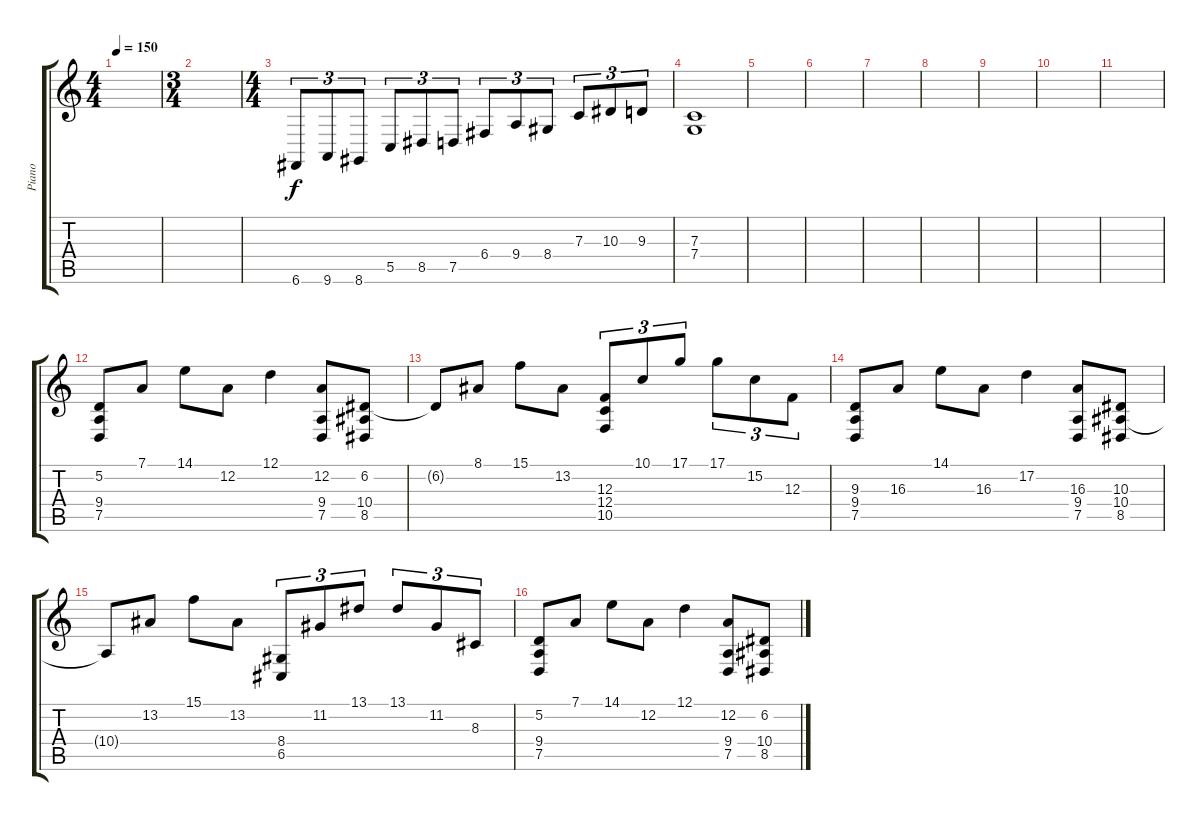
\track ("Piano" "Piano") {instrument brightacousticpiano}
\staff {score tabs}
\tuning (D4 A3 F3 C3 G2 C2) {hide}
\ts (4 4)
\tempo 150
\clef g2
\ks c
|
\ts (3 4)
|
\ts (4 4)
6.6.8{tu (3 2)} 9.6.8{tu (3 2)} 8.6.8{tu (3 2)} 5.5.8{tu (3 2)} 8.5.8{tu (3 2)} 7.5.8{tu (3 2)} 6.4.8{tu (3 2)} 9.4.8{tu (3 2)} 8.4.8{tu (3 2)} 7.3.8{tu (3 2)} 10.3.8{tu (3 2)} 9.3.8{tu (3 2)} |
(7.3 7.4).1 |
|
|
|
|
|
|
|
(5.2 9.4 7.5).8 7.1.8 14.1.8 12.2.8 12.1.4 (12.2 9.4 7.5).8 (6.2 10.4 8.5).8 |
6.2{t}.8 8.1.8 15.1.8 13.2.8 (12.3 12.4 10.5).8{tu (3 2)} 10.1.8{tu (3 2)} 17.1.8{tu (3 2)} 17.1.8{tu (3 2)} 15.2.8{tu (3 2)} 12.3.8{tu (3 2)} |
(9.3 9.4 7.5).8 16.3.8 14.1.8 16.3.8 17.2.4 (16.3 9.4 7.5).8 (10.3 10.4 8.5).8 |
10.4{t}.8 13.2.8 15.1.8 13.2.8 (8.4 6.5).8{tu (3 2)} 11.2.8{tu (3 2)} 13.1.8{tu (3 2)} 13.1.8{tu (3 2)} 11.2.8{tu (3 2)} 8.3.8{tu (3 2)} |
(5.2 9.4 7.5).8 7.1.8 14.1.8 12.2.8 12.1.4 (12.2 9.4 7.5).8 (6.2 10.4 8.5).8
